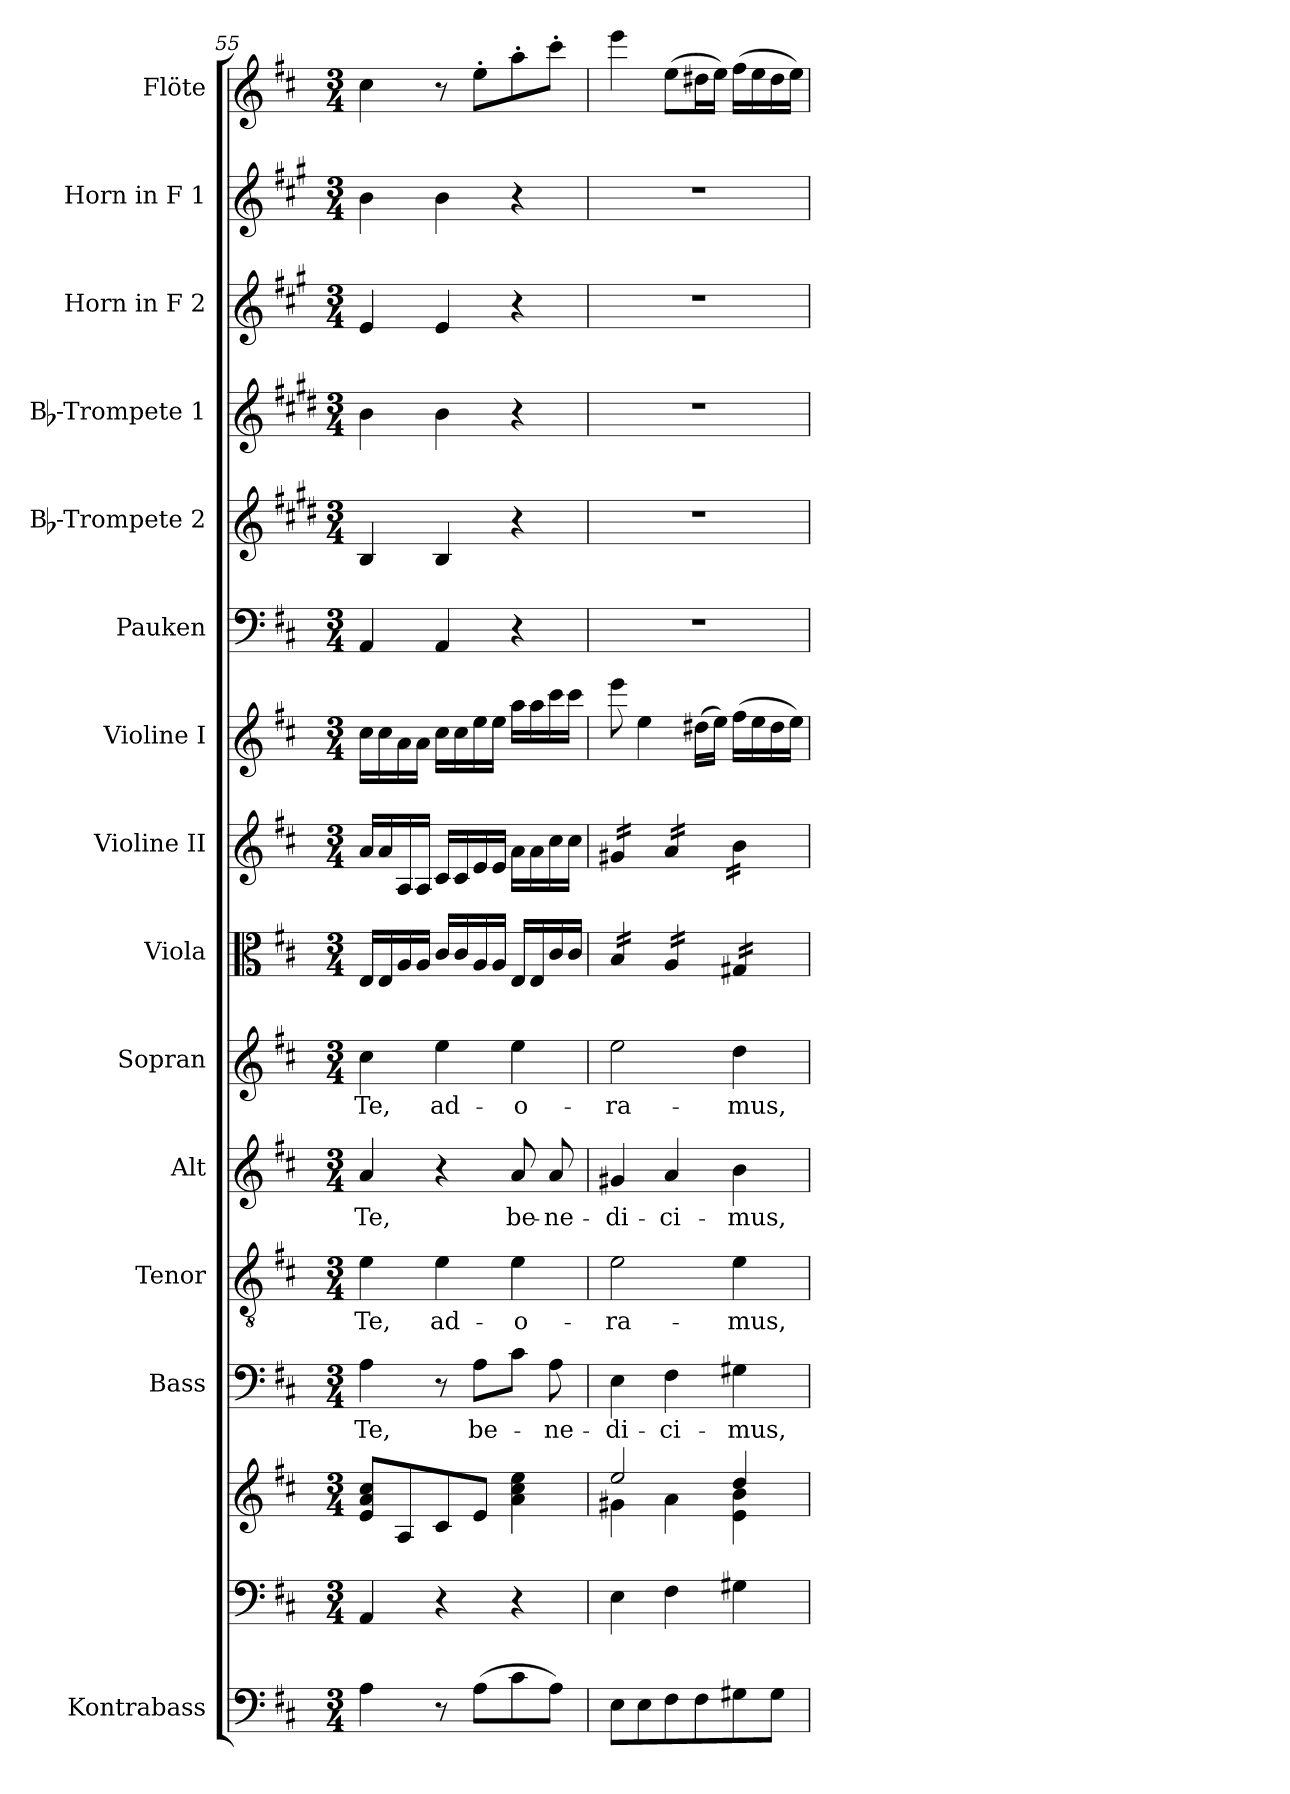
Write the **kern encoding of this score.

**kern	**kern	**kern	**kern	**text	**kern	**text	**kern	**text	**kern	**text	**kern	**kern	**kern	**kern	**kern	**kern	**kern	**kern	**kern
*part15	*part14	*part14	*part13	*part13	*part12	*part12	*part11	*part11	*part10	*part10	*part9	*part8	*part7	*part6	*part5	*part4	*part3	*part2	*part1
*staff16	*staff15	*staff14	*staff13	*staff13	*staff12	*staff12	*staff11	*staff11	*staff10	*staff10	*staff9	*staff8	*staff7	*staff6	*staff5	*staff4	*staff3	*staff2	*staff1
*I"Kontrabass	*	*	*I"Bass	*	*I"Tenor	*	*I"Alt	*	*I"Sopran	*	*I"Viola	*I"Violine II	*I"Violine I	*I"Pauken	*I"Bb-Trompete 2	*I"Bb-Trompete 1	*I"Horn in F 2	*I"Horn in F 1	*I"Flöte
*I'Kb.	*	*	*I'B.	*	*I'T.	*	*I'A.	*	*I'S.	*	*I'Vla.	*I'Vl. II	*I'Vl. I	*I'Pk.	*I'Bb Trp. 2	*I'Bb Trp. 1	*	*	*I'Fl.
*clefF4	*clefF4	*clefG2	*clefF4	*	*clefGv2	*	*clefG2	*	*clefG2	*	*clefC3	*clefG2	*clefG2	*clefF4	*clefG2	*clefG2	*clefG2	*clefG2	*clefG2
*ITrd7c12	*	*	*	*	*	*	*	*	*	*	*	*	*	*	*ITrd1c2	*ITrd1c2	*ITrd4c7	*ITrd4c7	*
*k[f#c#]	*k[f#c#]	*k[f#c#]	*k[f#c#]	*	*k[f#c#]	*	*k[f#c#]	*	*k[f#c#]	*	*k[f#c#]	*k[f#c#]	*k[f#c#]	*k[f#c#]	*k[f#c#]	*k[f#c#]	*k[f#c#]	*k[f#c#]	*k[f#c#]
*D:	*D:	*D:	*D:	*	*D:	*	*D:	*	*D:	*	*D:	*D:	*D:	*D:	*D:	*D:	*D:	*D:	*D:
*M3/4	*M3/4	*M3/4	*M3/4	*	*M3/4	*	*M3/4	*	*M3/4	*	*M3/4	*M3/4	*M3/4	*M3/4	*M3/4	*M3/4	*M3/4	*M3/4	*M3/4
=55	=55	=55	=55	=55	=55	=55	=55	=55	=55	=55	=55	=55	=55	=55	=55	=55	=55	=55	=55
!	!	!	!	!LO:LY:b	!	!LO:LY:b	!	!LO:LY:b	!	!LO:LY:b	!	!	!	!	!	!	!	!	!
4AA\	4AA/	8e/ 8a/ 8cc#/L	4A\	Te,	4e\	Te,	4a/	Te,	4cc#\	Te,	16E/LL	16a/LL	16cc#\LL	4AA/	4A/	4a\	4A/	4e\	4cc#\
.	.	.	.	.	.	.	.	.	.	.	16E/	16a/	16cc#\	.	.	.	.	.	.
.	.	8A/	.	.	.	.	.	.	.	.	16A/	16A/	16a\	.	.	.	.	.	.
.	.	.	.	.	.	.	.	.	.	.	16A/JJ	16A/JJ	16a\JJ	.	.	.	.	.	.
!	!	!	!	!	!	!LO:LY:b	!	!	!	!LO:LY:b	!	!	!	!	!	!	!	!	!
8r	4r	8c#/	8r	.	4e\	ad-	4r	.	4ee\	ad-	16c#/LL	16c#/LL	16cc#\LL	4AA/	4A/	4a\	4A/	4e\	8r
.	.	.	.	.	.	.	.	.	.	.	16c#/	16c#/	16cc#\	.	.	.	.	.	.
!	!	!	!	!LO:LY:b	!	!	!	!	!	!	!	!	!	!	!	!	!	!	!
(>8AA\L	.	8e/J	8A\L	be-	.	.	.	.	.	.	16A/	16e/	16ee\	.	.	.	.	.	8ee'>\L
.	.	.	.	.	.	.	.	.	.	.	16A/JJ	16e/JJ	16ee\JJ	.	.	.	.	.	.
!	!	!	!	!	!	!LO:LY:b	!	!LO:LY:b	!	!LO:LY:b	!	!	!	!	!	!	!	!	!
8C#\	4r	4a\ 4cc#\ 4ee\	8c#\J	.	4e\	-o-	8a/	be-	4ee\	-o-	16E/LL	16a\LL	16aa\LL	4r	4r	4r	4r	4r	8aa'>\
.	.	.	.	.	.	.	.	.	.	.	16E/	16a\	16aa\	.	.	.	.	.	.
!	!	!	!	!LO:LY:b	!	!	!	!LO:LY:b	!	!	!	!	!	!	!	!	!	!	!
8AA\J)	.	.	8A\	-ne-	.	.	8a/	-ne-	.	.	16c#/	16cc#\	16ccc#\	.	.	.	.	.	8ccc#'>\J
.	.	.	.	.	.	.	.	.	.	.	16c#/JJ	16cc#\JJ	16ccc#\JJ	.	.	.	.	.	.
!!LO:PB:g=z
=56	=56	=56	=56	=56	=56	=56	=56	=56	=56	=56	=56	=56	=56	=56	=56	=56	=56	=56	=56
*	*	*^	*	*	*	*	*	*	*	*	*	*	*	*	*	*	*	*	*
!	!	!	!	!	!LO:LY:b	!	!LO:LY:b	!	!LO:LY:b	!	!LO:LY:b	!	!	!	!	!	!	!	!	!
*	*	*	*	*	*	*	*	*	*	*	*	*tremolo	*	*	*	*	*	*	*	*
*	*	*	*	*	*	*	*	*	*	*	*	*	*tremolo	*	*	*	*	*	*	*
8EE\L	4E\	2ee/	4g#X\	4E\	-di-	2e\	-ra-	4g#X/	-di-	2ee\	-ra-	16B/LL	16g#X/LL	8eee\	2.r	2.r	2.r	2.r	2.r	4eee\
.	.	.	.	.	.	.	.	.	.	.	.	16B/	16g#X/	.	.	.	.	.	.	.
8EE\	.	.	.	.	.	.	.	.	.	.	.	16B/	16g#X/	4ee\	.	.	.	.	.	.
.	.	.	.	.	.	.	.	.	.	.	.	16B/JJ	16g#X/JJ	.	.	.	.	.	.	.
!	!	!	!	!	!LO:LY:b	!	!	!	!LO:LY:b	!	!	!	!	!	!	!	!	!	!	!
8FF#\	4F#\	.	4a\	4F#\	-ci-	.	.	4a/	-ci-	.	.	16A/LL	16a/LL	.	.	.	.	.	.	(>8ee\L
.	.	.	.	.	.	.	.	.	.	.	.	16A/	16a/	.	.	.	.	.	.	.
8FF#\	.	.	.	.	.	.	.	.	.	.	.	16A/	16a/	(>16dd#X\LL	.	.	.	.	.	16dd#X\L
.	.	.	.	.	.	.	.	.	.	.	.	16A/JJ	16a/JJ	16ee\JJ)	.	.	.	.	.	16ee\JJ)
!	!	!	!	!	!LO:LY:b	!	!LO:LY:b	!	!LO:LY:b	!	!LO:LY:b	!	!	!	!	!	!	!	!	!
8GG#X\	4G#X\	4dd/	4e\ 4b\	4G#X\	-mus,	4e\	-mus,	4b\	-mus,	4dd\	-mus,	16G#X/LL	16b\LL	(>16ff#\LL	.	.	.	.	.	(>16ff#\LL
.	.	.	.	.	.	.	.	.	.	.	.	16G#X/	16b\	16ee\	.	.	.	.	.	16ee\
8GG#\J	.	.	.	.	.	.	.	.	.	.	.	16G#X/	16b\	16dd#\	.	.	.	.	.	16dd#\
.	.	.	.	.	.	.	.	.	.	.	.	16G#X/JJ	16b\JJ	16ee\JJ)	.	.	.	.	.	16ee\JJ)
*	*	*	*	*	*	*	*	*	*	*	*	*	*Xtremolo	*	*	*	*	*	*	*
*	*	*	*	*	*	*	*	*	*	*	*	*Xtremolo	*	*	*	*	*	*	*	*
*	*	*v	*v	*	*	*	*	*	*	*	*	*	*	*	*	*	*	*	*	*
=	=	=	=	=	=	=	=	=	=	=	=	=	=	=	=	=	=	=	=
*-	*-	*-	*-	*-	*-	*-	*-	*-	*-	*-	*-	*-	*-	*-	*-	*-	*-	*-	*-
